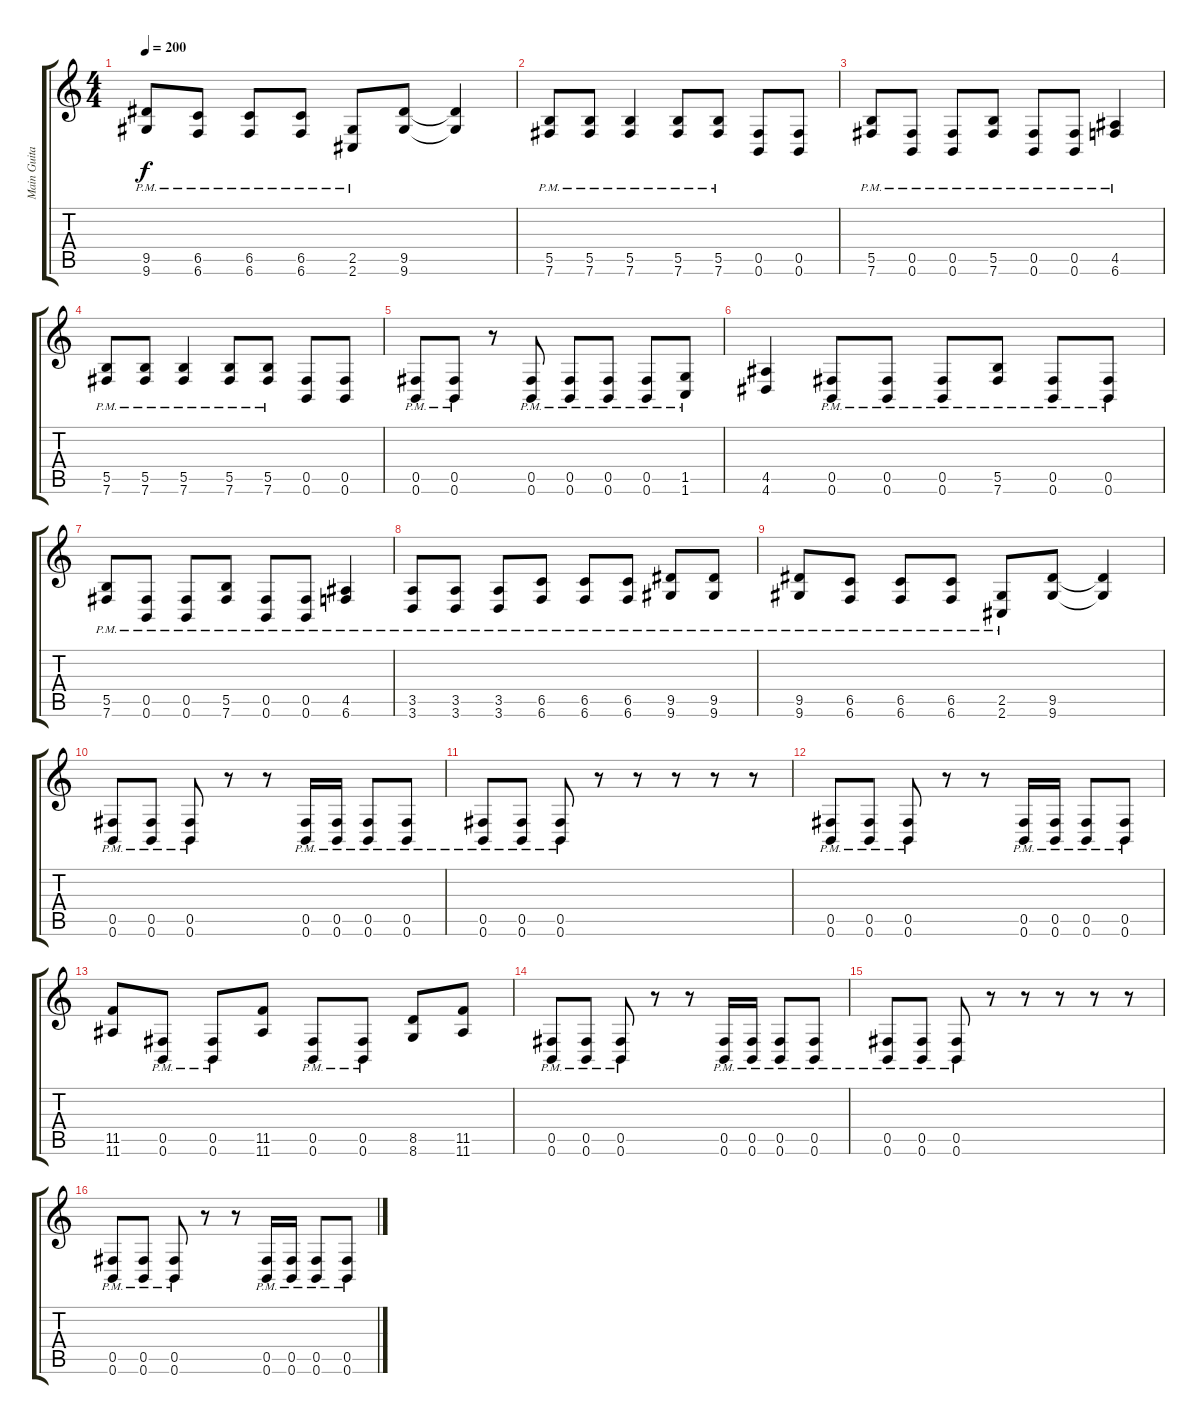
\track ("Main Guitar" "Main Guita") {instrument distortionguitar}
\staff {score tabs}
\tuning (Db4 Ab3 E3 B2 Gb2 B1) {hide}
\ts (4 4)
\tempo 200
\clef g2
\ks c
(9.5{pm} 9.6{pm}).8{dy f} (6.5{pm} 6.6{pm}).8 (6.5{pm} 6.6{pm}).8 (6.5{pm} 6.6{pm}).8 (2.5{pm} 2.6{pm}).8 (9.5 9.6).8 (9.5{t} 9.6{t}).4 |
(5.5{pm} 7.6{pm}).8 (5.5{pm} 7.6{pm}).8 (5.5{pm} 7.6{pm}).4 (5.5{pm} 7.6{pm}).8 (5.5{pm} 7.6{pm}).8 (0.5 0.6).8 (0.5 0.6).8 |
(5.5 7.6{pm}).8 (0.5{pm} 0.6{pm}).8 (0.5{pm} 0.6{pm}).8 (5.5 7.6{pm}).8 (0.5{pm} 0.6{pm}).8 (0.5{pm} 0.6{pm}).8 (4.5 6.6{pm}).4 |
(5.5{pm} 7.6{pm}).8 (5.5{pm} 7.6{pm}).8 (5.5{pm} 7.6{pm}).4 (5.5{pm} 7.6{pm}).8 (5.5{pm} 7.6{pm}).8 (0.5 0.6).8 (0.5 0.6).8 |
(0.5{pm} 0.6{pm}).8 (0.5{pm} 0.6{pm}).8 r.8 (0.5{pm} 0.6{pm}).8 (0.5{pm} 0.6{pm}).8 (0.5{pm} 0.6{pm}).8 (0.5{pm} 0.6).8 (1.5{pm} 1.6{pm}).8 |
(4.5 4.6).4 (0.5{pm} 0.6{pm}).8 (0.5{pm} 0.6{pm}).8 (0.5{pm} 0.6{pm}).8 (5.5{pm} 7.6{pm}).8 (0.5{pm} 0.6{pm}).8 (0.5{pm} 0.6{pm}).8 |
(5.5 7.6{pm}).8 (0.5{pm} 0.6{pm}).8 (0.5{pm} 0.6{pm}).8 (5.5 7.6{pm}).8 (0.5{pm} 0.6{pm}).8 (0.5{pm} 0.6{pm}).8 (4.5 6.6{pm}).4 |
(3.5{pm} 3.6{pm}).8 (3.5{pm} 3.6{pm}).8 (3.5{pm} 3.6{pm}).8 (6.5{pm} 6.6{pm}).8 (6.5{pm} 6.6{pm}).8 (6.5{pm} 6.6{pm}).8 (9.5{pm} 9.6{pm}).8 (9.5{pm} 9.6{pm}).8 |
(9.5{pm} 9.6{pm}).8 (6.5{pm} 6.6{pm}).8 (6.5{pm} 6.6{pm}).8 (6.5{pm} 6.6{pm}).8 (2.5{pm} 2.6{pm}).8 (9.5 9.6).8 (9.5{t} 9.6{t}).4 |
(0.5{pm} 0.6{pm}).8 (0.5{pm} 0.6{pm}).8 (0.5{pm} 0.6{pm}).8 r.8 r.8 (0.5{pm} 0.6{pm}).16 (0.5{pm} 0.6{pm}).16 (0.5{pm} 0.6{pm}).8 (0.5{pm} 0.6{pm}).8 |
(0.5{pm} 0.6{pm}).8 (0.5{pm} 0.6{pm}).8 (0.5{pm} 0.6{pm}).8 r.8 r.8 r.8 r.8 r.8 |
(0.5{pm} 0.6{pm}).8 (0.5{pm} 0.6{pm}).8 (0.5{pm} 0.6{pm}).8 r.8 r.8 (0.5{pm} 0.6{pm}).16 (0.5{pm} 0.6{pm}).16 (0.5{pm} 0.6{pm}).8 (0.5{pm} 0.6{pm}).8 |
(11.5 11.6).8 (0.5{pm} 0.6{pm}).8 (0.5{pm} 0.6{pm}).8 (11.5 11.6).8 (0.5{pm} 0.6{pm}).8 (0.5{pm} 0.6{pm}).8 (8.5 8.6).8 (11.5 11.6).8 |
(0.5{pm} 0.6{pm}).8 (0.5{pm} 0.6{pm}).8 (0.5{pm} 0.6{pm}).8 r.8 r.8 (0.5{pm} 0.6{pm}).16 (0.5{pm} 0.6{pm}).16 (0.5{pm} 0.6{pm}).8 (0.5{pm} 0.6{pm}).8 |
(0.5{pm} 0.6{pm}).8 (0.5{pm} 0.6{pm}).8 (0.5{pm} 0.6{pm}).8 r.8 r.8 r.8 r.8 r.8 |
(0.5{pm} 0.6{pm}).8 (0.5{pm} 0.6{pm}).8 (0.5{pm} 0.6{pm}).8 r.8 r.8 (0.5{pm} 0.6{pm}).16 (0.5{pm} 0.6{pm}).16 (0.5{pm} 0.6{pm}).8 (0.5{pm} 0.6{pm}).8
